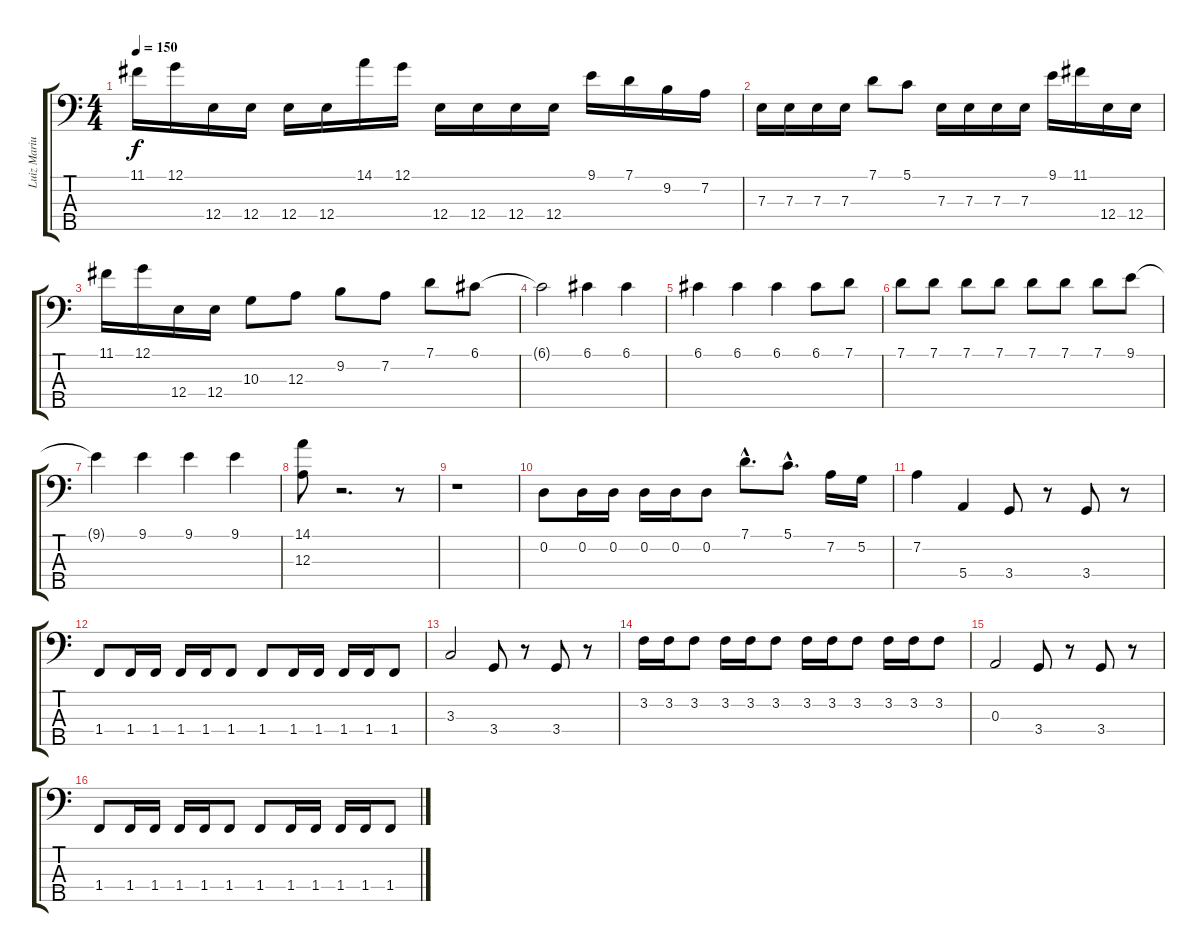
\track ("Luiz Mariuti" "Luiz Mariu") {instrument fretlessbass}
\staff {score tabs}
\tuning (G2 D2 A1 E1 B0) {hide}
\ts (4 4)
\tempo 150
\clef f4
\ks c
11.1.16{dy f} 12.1.16 12.4.16 12.4.16 12.4.16 12.4.16 14.1.16 12.1.16 12.4.16 12.4.16 12.4.16 12.4.16 9.1.16 7.1.16 9.2.16 7.2.16 |
7.3.16 7.3.16 7.3.16 7.3.16 7.1.8 5.1.8 7.3.16 7.3.16 7.3.16 7.3.16 9.1.16 11.1.16 12.4.16 12.4.16 |
11.1.16 12.1.16 12.4.16 12.4.16 10.3.8 12.3.8 9.2.8 7.2.8 7.1.8 6.1.8 |
6.1{t}.2 6.1.4 6.1.4 |
6.1.4 6.1.4 6.1.4 6.1.8 7.1.8 |
7.1.8 7.1.8 7.1.8 7.1.8 7.1.8 7.1.8 7.1.8 9.1.8 |
9.1{t}.4 9.1.4 9.1.4 9.1.4 |
(14.1 12.3).8 r.2{d} r.8 |
r.1 |
0.2.8 0.2.16 0.2.16 0.2.16 0.2.16 0.2.8 7.1{hac}.8{d} 5.1{hac}.8{d} 7.2.16 5.2.16 |
7.2.4 5.4.4 3.4.8 r.8 3.4.8 r.8 |
1.4.8 1.4.16 1.4.16 1.4.16 1.4.16 1.4.8 1.4.8 1.4.16 1.4.16 1.4.16 1.4.16 1.4.8 |
3.3.2 3.4.8 r.8 3.4.8 r.8 |
3.2.16 3.2.16 3.2.8 3.2.16 3.2.16 3.2.8 3.2.16 3.2.16 3.2.8 3.2.16 3.2.16 3.2.8 |
0.3.2 3.4.8 r.8 3.4.8 r.8 |
1.4.8 1.4.16 1.4.16 1.4.16 1.4.16 1.4.8 1.4.8 1.4.16 1.4.16 1.4.16 1.4.16 1.4.8
